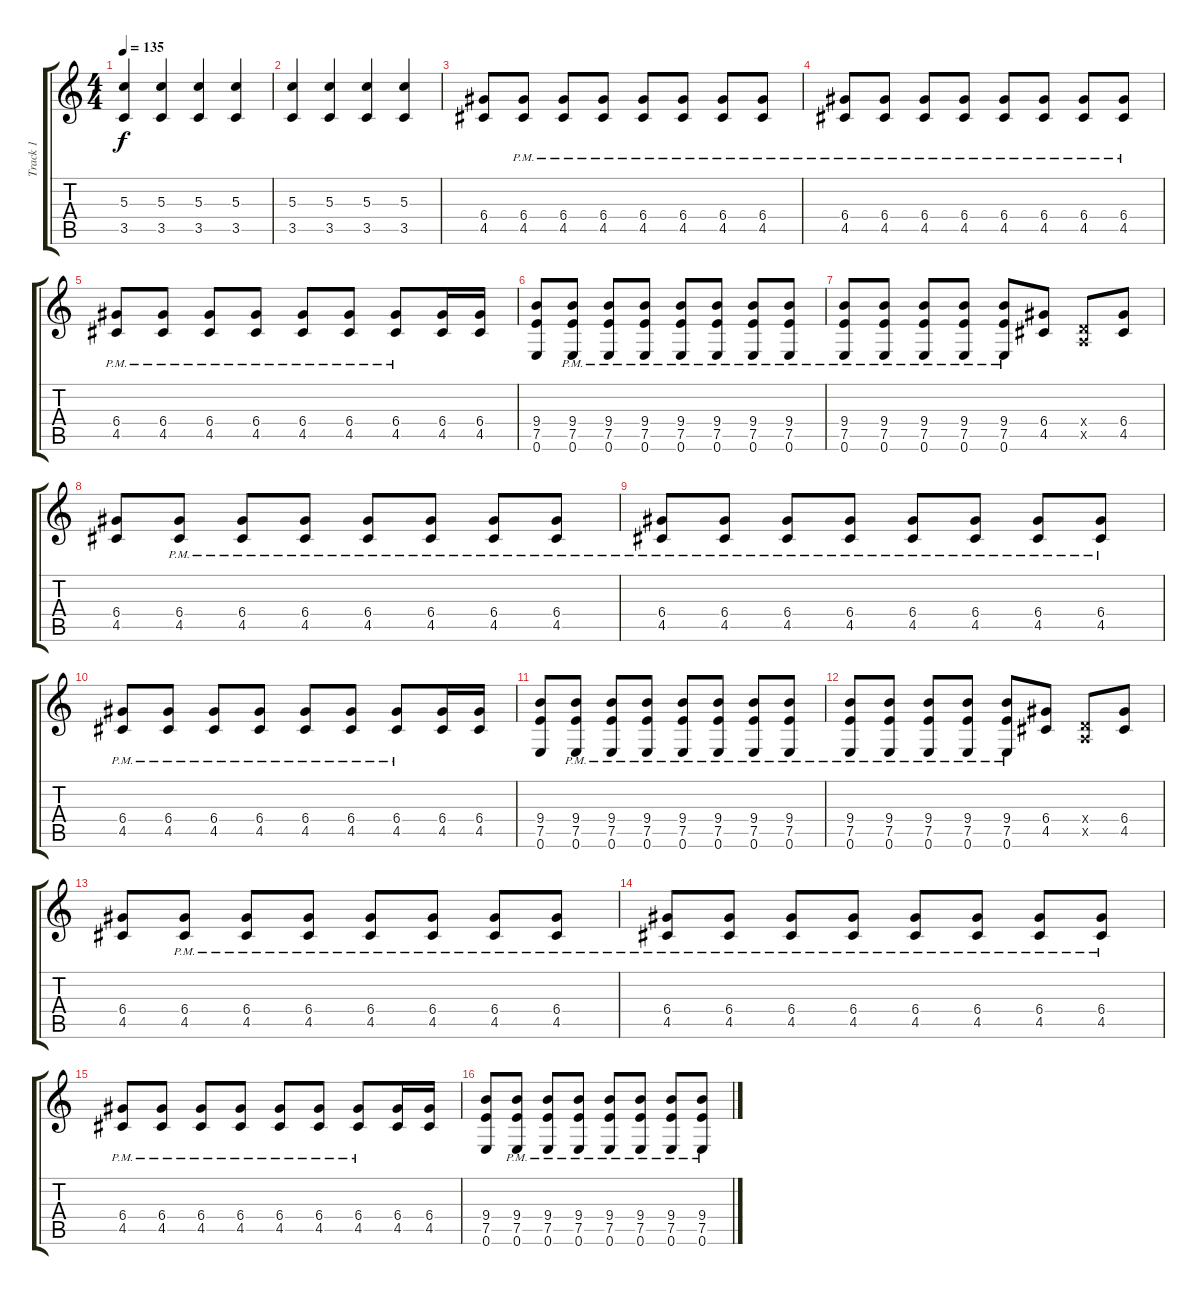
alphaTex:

\track ("Track 1" "Track 1") {instrument distortionguitar}
\staff {score tabs}
\tuning (E4 B3 G3 D3 A2 E2) {hide}
\ts (4 4)
\tempo 135
\clef g2
\ks c
(5.3 3.5).4{dy f} (5.3 3.5).4 (5.3 3.5).4 (5.3 3.5).4 |
(5.3 3.5).4 (5.3 3.5).4 (5.3 3.5).4 (5.3 3.5).4 |
(6.4 4.5).8 (6.4{pm} 4.5{pm}).8 (6.4{pm} 4.5{pm}).8 (6.4{pm} 4.5{pm}).8 (6.4{pm} 4.5{pm}).8 (6.4{pm} 4.5{pm}).8 (6.4{pm} 4.5{pm}).8 (6.4{pm} 4.5{pm}).8 |
(6.4{pm} 4.5{pm}).8 (6.4{pm} 4.5{pm}).8 (6.4{pm} 4.5{pm}).8 (6.4{pm} 4.5{pm}).8 (6.4{pm} 4.5{pm}).8 (6.4{pm} 4.5{pm}).8 (6.4{pm} 4.5{pm}).8 (6.4{pm} 4.5{pm}).8 |
(6.4{pm} 4.5{pm}).8 (6.4{pm} 4.5{pm}).8 (6.4{pm} 4.5{pm}).8 (6.4{pm} 4.5{pm}).8 (6.4{pm} 4.5{pm}).8 (6.4{pm} 4.5{pm}).8 (6.4{pm} 4.5{pm}).8 (6.4 4.5).16 (6.4 4.5).16 |
(9.4 7.5 0.6).8 (9.4{pm} 7.5{pm} 0.6{pm}).8 (9.4{pm} 7.5{pm} 0.6{pm}).8 (9.4{pm} 7.5{pm} 0.6{pm}).8 (9.4{pm} 7.5{pm} 0.6{pm}).8 (9.4{pm} 7.5{pm} 0.6{pm}).8 (9.4{pm} 7.5{pm} 0.6{pm}).8 (9.4{pm} 7.5{pm} 0.6{pm}).8 |
(9.4{pm} 7.5{pm} 0.6{pm}).8 (9.4{pm} 7.5{pm} 0.6{pm}).8 (9.4{pm} 7.5{pm} 0.6{pm}).8 (9.4{pm} 7.5{pm} 0.6{pm}).8 (9.4{pm} 7.5{pm} 0.6{pm}).8 (6.4 4.5).8 (0.4{x} 0.5{x}).8 (6.4 4.5).8 |
(6.4 4.5).8 (6.4{pm} 4.5{pm}).8 (6.4{pm} 4.5{pm}).8 (6.4{pm} 4.5{pm}).8 (6.4{pm} 4.5{pm}).8 (6.4{pm} 4.5{pm}).8 (6.4{pm} 4.5{pm}).8 (6.4{pm} 4.5{pm}).8 |
(6.4{pm} 4.5{pm}).8 (6.4{pm} 4.5{pm}).8 (6.4{pm} 4.5{pm}).8 (6.4{pm} 4.5{pm}).8 (6.4{pm} 4.5{pm}).8 (6.4{pm} 4.5{pm}).8 (6.4{pm} 4.5{pm}).8 (6.4{pm} 4.5{pm}).8 |
(6.4{pm} 4.5{pm}).8 (6.4{pm} 4.5{pm}).8 (6.4{pm} 4.5{pm}).8 (6.4{pm} 4.5{pm}).8 (6.4{pm} 4.5{pm}).8 (6.4{pm} 4.5{pm}).8 (6.4{pm} 4.5{pm}).8 (6.4 4.5).16 (6.4 4.5).16 |
(9.4 7.5 0.6).8 (9.4{pm} 7.5{pm} 0.6{pm}).8 (9.4{pm} 7.5{pm} 0.6{pm}).8 (9.4{pm} 7.5{pm} 0.6{pm}).8 (9.4{pm} 7.5{pm} 0.6{pm}).8 (9.4{pm} 7.5{pm} 0.6{pm}).8 (9.4{pm} 7.5{pm} 0.6{pm}).8 (9.4{pm} 7.5{pm} 0.6{pm}).8 |
(9.4{pm} 7.5{pm} 0.6{pm}).8 (9.4{pm} 7.5{pm} 0.6{pm}).8 (9.4{pm} 7.5{pm} 0.6{pm}).8 (9.4{pm} 7.5{pm} 0.6{pm}).8 (9.4{pm} 7.5{pm} 0.6{pm}).8 (6.4 4.5).8 (0.4{x} 0.5{x}).8 (6.4 4.5).8 |
(6.4 4.5).8 (6.4{pm} 4.5{pm}).8 (6.4{pm} 4.5{pm}).8 (6.4{pm} 4.5{pm}).8 (6.4{pm} 4.5{pm}).8 (6.4{pm} 4.5{pm}).8 (6.4{pm} 4.5{pm}).8 (6.4{pm} 4.5{pm}).8 |
(6.4{pm} 4.5{pm}).8 (6.4{pm} 4.5{pm}).8 (6.4{pm} 4.5{pm}).8 (6.4{pm} 4.5{pm}).8 (6.4{pm} 4.5{pm}).8 (6.4{pm} 4.5{pm}).8 (6.4{pm} 4.5{pm}).8 (6.4{pm} 4.5{pm}).8 |
(6.4{pm} 4.5{pm}).8 (6.4{pm} 4.5{pm}).8 (6.4{pm} 4.5{pm}).8 (6.4{pm} 4.5{pm}).8 (6.4{pm} 4.5{pm}).8 (6.4{pm} 4.5{pm}).8 (6.4{pm} 4.5{pm}).8 (6.4 4.5).16 (6.4 4.5).16 |
(9.4 7.5 0.6).8 (9.4{pm} 7.5{pm} 0.6{pm}).8 (9.4{pm} 7.5{pm} 0.6{pm}).8 (9.4{pm} 7.5{pm} 0.6{pm}).8 (9.4{pm} 7.5{pm} 0.6{pm}).8 (9.4{pm} 7.5{pm} 0.6{pm}).8 (9.4{pm} 7.5{pm} 0.6{pm}).8 (9.4{pm} 7.5{pm} 0.6{pm}).8
